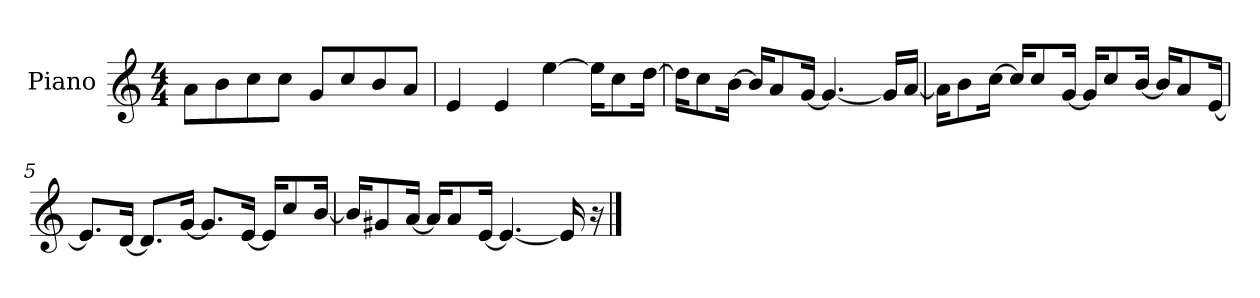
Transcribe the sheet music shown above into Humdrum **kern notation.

**kern
*part1
*staff1
*I"Piano
*I'P-no
*clefG2
*k[]
*M4/4
*MM90
=1
8a\L
8b\
8cc\
8cc\J
8g/L
8cc/
8b/
8a/J
=2
4e/
4e/
[4ee\
16ee\KL]
8cc\
[16dd\Jk
=3
16dd\KL]
8cc\
[16b\Jk
16b/KL]
8a/
[16g/Jk
4.g/_
16g/LL]
[16a/JJ
=4
16a\KL]
8b\
[16cc\Jk
16cc/KL]
8cc/
[16g/Jk
16g/KL]
8cc/
[16b/Jk
16b/KL]
8a/
[16e/Jk
!!LO:LB:g=z
=5
8.e/L]
[16d/Jk
8.d/L]
[16g/Jk
8.g/L]
[16e/Jk
16e/KL]
8cc/
[16b/Jk
=6
16b/KL]
8g#X/
[16a/Jk
16a/KL]
8a/
[16e/Jk
4.e/_
16e/]
16r
==
*-
